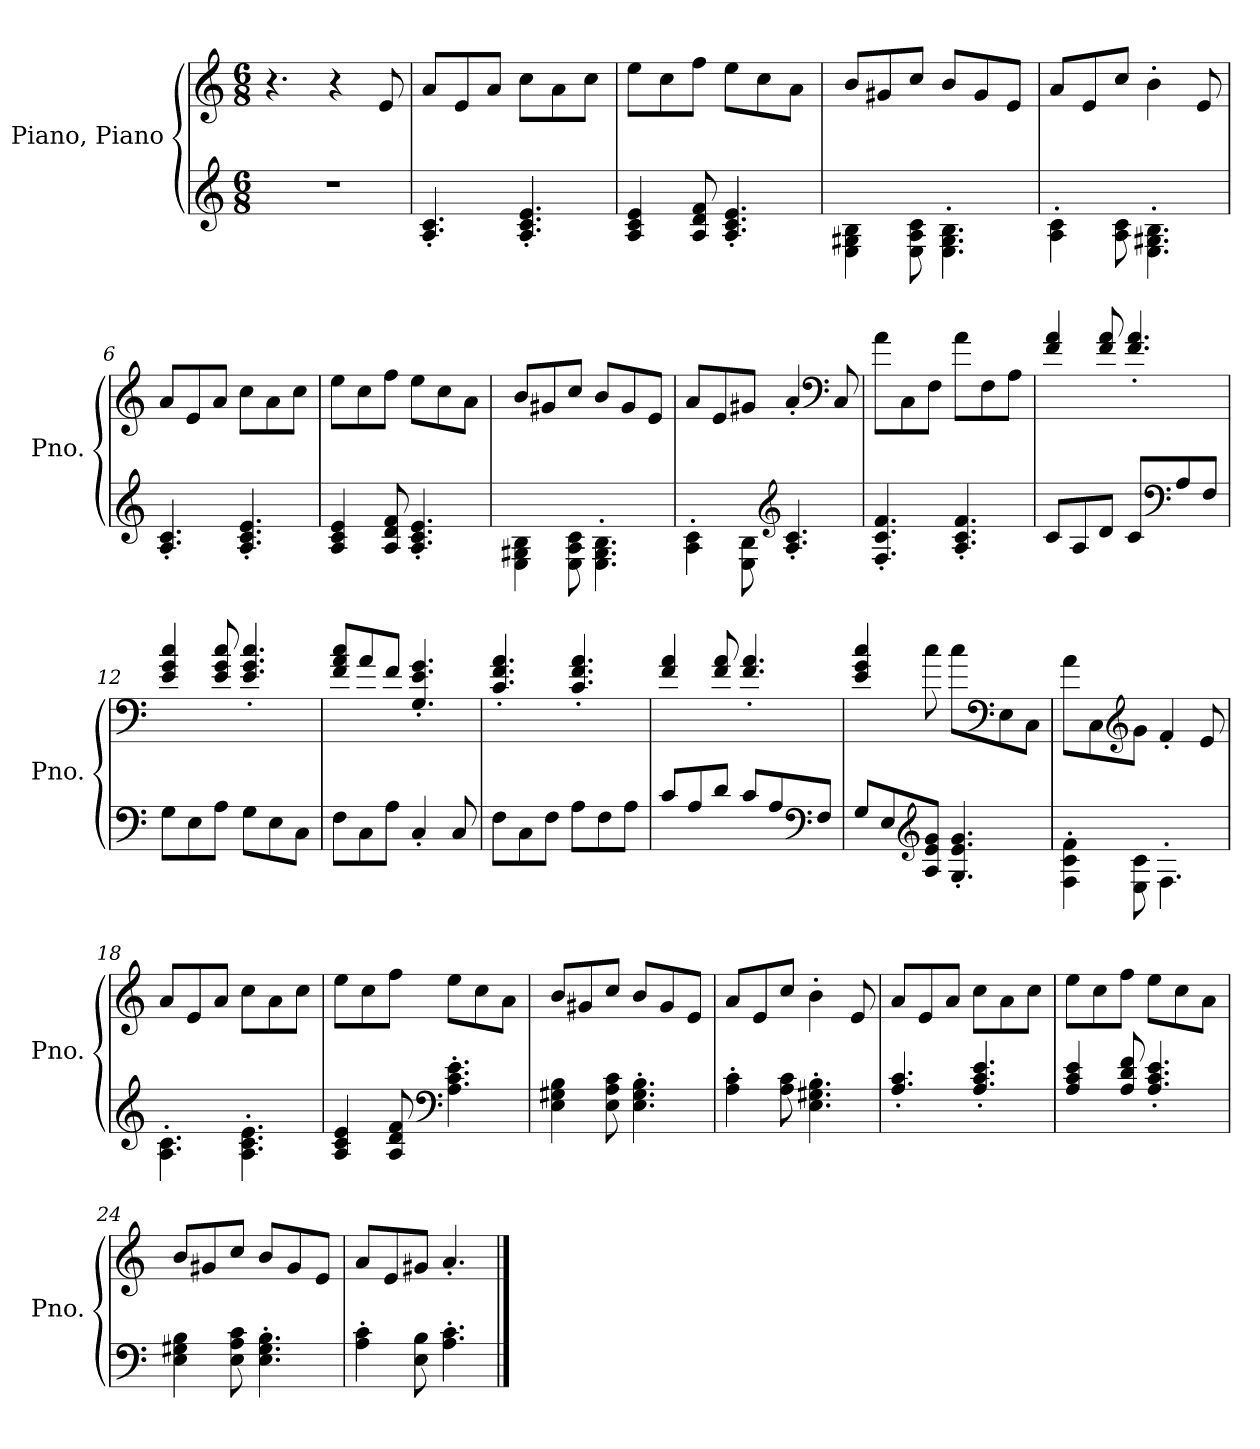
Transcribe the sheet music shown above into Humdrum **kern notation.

**kern	**kern
*part1	*part1
*staff2	*staff1
*I"Piano, Piano	*
*I'Pno.	*
*clefG2	*clefG2
*k[]	*k[]
*M6/8	*M6/8
*MM140	*MM140
=1	=1
2.r	4.r
.	4r
.	8e/
=2	=2
4.A/' 4.c/'	8a/L
.	8e/
.	8a/J
4.A/' 4.c/' 4.e/'	8cc\L
.	8a\
.	8cc\J
=3	=3
4A/ 4c/ 4e/	8ee\L
.	8cc\
8A/ 8d/ 8f/	8ff\J
4.A/' 4.c/' 4.e/'	8ee\L
.	8cc\
.	8a\J
=4	=4
4E\ 4G#X\ 4B\	8b/L
.	8g#X/
8E\ 8A\ 8c\	8cc/J
4.E\' 4.G#\' 4.B\'	8b/L
.	8g#/
.	8e/J
=5	=5
4A\' 4c\'	8a/L
.	8e/
8A\ 8c\	8cc/J
4.E\' 4.G#X\' 4.B\'	4b'\
.	8e/
=6	=6
4.A/' 4.c/'	8a/L
.	8e/
.	8a/J
4.A/' 4.c/' 4.e/'	8cc\L
.	8a\
.	8cc\J
!!LO:LB:g=z
=7	=7
4A/ 4c/ 4e/	8ee\L
.	8cc\
8A/ 8d/ 8f/	8ff\J
4.A/' 4.c/' 4.e/'	8ee\L
.	8cc\
.	8a\J
=8	=8
4E\ 4G#X\ 4B\	8b/L
.	8g#X/
8E\ 8A\ 8c\	8cc/J
4.E\' 4.G#\' 4.B\'	8b/L
.	8g#/
.	8e/J
=9	=9
4A\' 4c\'	8a/L
.	8e/
8E\ 8B\	8g#X/J
*clefG2	*
4.A/' 4.c/'	4a'/
*	*clefF4
.	8C/
=10	=10
4.F/' 4.c/' 4.f/'	8a\L
.	8C\
.	8F\J
4.A/' 4.c/' 4.f/'	8a\L
.	8F\
.	8A\J
=11	=11
8c/L	4f/ 4a/
8A/	.
8d/J	8f/ 8a/
8c/L	4.f/' 4.a/'
*clefF4	*
8A/	.
8F/J	.
!!LO:LB:g=z
=12	=12
8G\L	4e/ 4g/ 4cc/
8E\	.
8A\J	8e/ 8g/ 8cc/
8G\L	4.e/' 4.g/' 4.cc/'
8E\	.
8C\J	.
=13	=13
8F\L	8f/ 8a/ 8cc/L
8C\	8a/
8A\J	8f/J
4C'/	4.G/' 4.e/' 4.g/'
8C/	.
=14	=14
8F\L	4.c/' 4.f/' 4.a/'
8C\	.
8F\J	.
8A\L	4.c/' 4.f/' 4.a/'
8F\	.
8A\J	.
=15	=15
8c/L	4f/ 4a/
8A/	.
8d/J	8f/ 8a/
8c/L	4.f/' 4.a/'
8A/	.
*clefF4	*
8F/J	.
=16	=16
8G/L	4e/ 4g/ 4cc/
8E/	.
*clefG2	*
8A/ 8e/ 8g/J	8cc\
4.G/' 4.e/' 4.g/'	8cc\L
*	*clefF4
.	8E\
.	8C\J
!!LO:LB:g=z
=17	=17
4F\' 4c\' 4f\'	8a\L
.	8C\
*	*clefG2
8E\ 8c\	8g\J
4.F'\	4f'/
.	8e/
=18	=18
4.A\' 4.c\'	8a/L
.	8e/
.	8a/J
4.A\' 4.c\' 4.e\'	8cc\L
.	8a\
.	8cc\J
=19	=19
4A/ 4c/ 4e/	8ee\L
.	8cc\
8A/ 8d/ 8f/	8ff\J
*clefF4	*
4.A\' 4.c\' 4.e\'	8ee\L
.	8cc\
.	8a\J
=20	=20
4E\ 4G#X\ 4B\	8b/L
.	8g#X/
8E\ 8A\ 8c\	8cc/J
4.E\' 4.G#\' 4.B\'	8b/L
.	8g#/
.	8e/J
=21	=21
4A\' 4c\'	8a/L
.	8e/
8A\ 8c\	8cc/J
4.E\' 4.G#X\' 4.B\'	4b'\
.	8e/
=22	=22
4.A/' 4.c/'	8a/L
.	8e/
.	8a/J
4.A/' 4.c/' 4.e/'	8cc\L
.	8a\
.	8cc\J
!!LO:LB:g=z
=23	=23
4A/ 4c/ 4e/	8ee\L
.	8cc\
8A/ 8d/ 8f/	8ff\J
4.A/' 4.c/' 4.e/'	8ee\L
.	8cc\
.	8a\J
=24	=24
4E\ 4G#X\ 4B\	8b/L
.	8g#X/
8E\ 8A\ 8c\	8cc/J
4.E\' 4.G#\' 4.B\'	8b/L
.	8g#/
.	8e/J
=25	=25
4A\' 4c\'	8a/L
.	8e/
8E\ 8B\	8g#X/J
4.A\' 4.c\'	4.a'/
==	==
*-	*-
